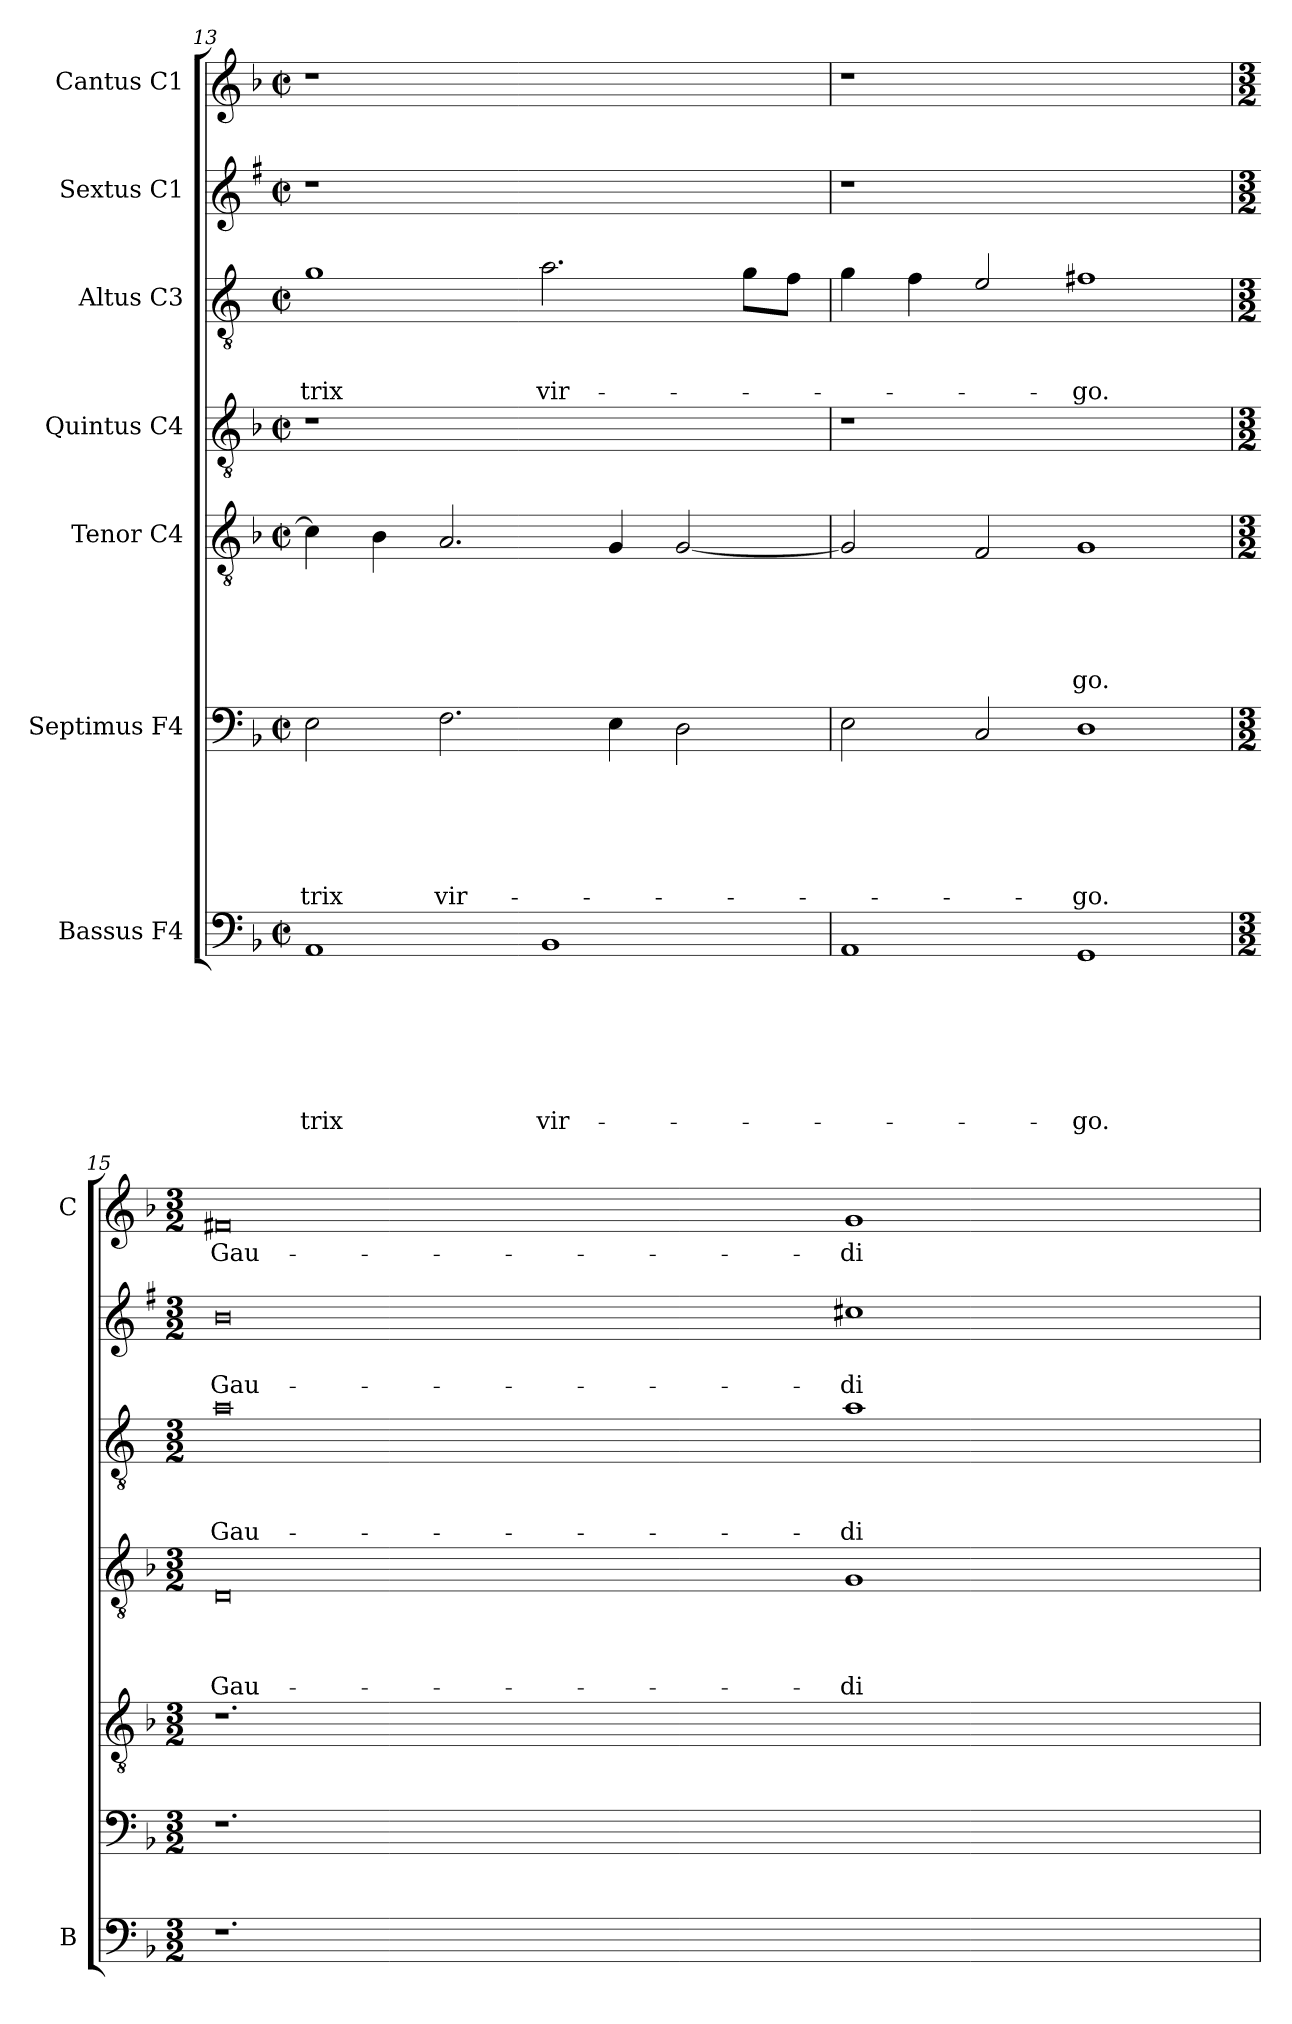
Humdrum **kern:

**kern	**text	**text	**text	**text	**text	**text	**text	**kern	**text	**text	**text	**text	**text	**text	**kern	**text	**text	**text	**text	**text	**kern	**text	**text	**text	**text	**kern	**text	**text	**text	**kern	**text	**text	**kern	**text
*part7	*part7	*part7	*part7	*part7	*part7	*part7	*part7	*part6	*part6	*part6	*part6	*part6	*part6	*part6	*part5	*part5	*part5	*part5	*part5	*part5	*part4	*part4	*part4	*part4	*part4	*part3	*part3	*part3	*part3	*part2	*part2	*part2	*part1	*part1
*staff7	*staff7	*staff7	*staff7	*staff7	*staff7	*staff7	*staff7	*staff6	*staff6	*staff6	*staff6	*staff6	*staff6	*staff6	*staff5	*staff5	*staff5	*staff5	*staff5	*staff5	*staff4	*staff4	*staff4	*staff4	*staff4	*staff3	*staff3	*staff3	*staff3	*staff2	*staff2	*staff2	*staff1	*staff1
*I"Bassus F4	*	*	*	*	*	*	*	*I"Septimus F4	*	*	*	*	*	*	*I"Tenor C4	*	*	*	*	*	*I"Quintus C4	*	*	*	*	*I"Altus C3	*	*	*	*I"Sextus C1	*	*	*I"Cantus C1	*
*I'B	*	*	*	*	*	*	*	*	*	*	*	*	*	*	*	*	*	*	*	*	*	*	*	*	*	*	*	*	*	*	*	*	*I'C	*
*clefF4	*	*	*	*	*	*	*	*clefF4	*	*	*	*	*	*	*clefGv2	*	*	*	*	*	*clefGv2	*	*	*	*	*clefGv2	*	*	*	*clefG2	*	*	*clefG2	*
*	*	*	*	*	*	*	*	*	*	*	*	*	*	*	*	*	*	*	*	*	*	*	*	*	*	*ITrd4c7	*	*	*	*ITrd1c2	*	*	*	*
*k[b-]	*	*	*	*	*	*	*	*k[b-]	*	*	*	*	*	*	*k[b-]	*	*	*	*	*	*k[b-]	*	*	*	*	*k[b-]	*	*	*	*k[b-]	*	*	*k[b-]	*
*F:	*	*	*	*	*	*	*	*F:	*	*	*	*	*	*	*F:	*	*	*	*	*	*F:	*	*	*	*	*F:	*	*	*	*F:	*	*	*F:	*
*M2/2	*	*	*	*	*	*	*	*M2/2	*	*	*	*	*	*	*M2/2	*	*	*	*	*	*M2/2	*	*	*	*	*M2/2	*	*	*	*M2/2	*	*	*M2/2	*
*met(c|)	*	*	*	*	*	*	*	*met(c|)	*	*	*	*	*	*	*met(c|)	*	*	*	*	*	*met(c|)	*	*	*	*	*met(c|)	*	*	*	*met(c|)	*	*	*met(c|)	*
=13	=13	=13	=13	=13	=13	=13	=13	=13	=13	=13	=13	=13	=13	=13	=13	=13	=13	=13	=13	=13	=13	=13	=13	=13	=13	=13	=13	=13	=13	=13	=13	=13	=13	=13
!	!	!	!	!	!	!	!LO:LY:b	!	!	!	!	!	!	!LO:LY:b	!	!	!	!	!	!	!	!	!	!	!	!	!	!	!LO:LY:b	!	!	!	!	!
1AA	.	.	.	.	.	.	-trix	2E\	.	.	.	.	.	-trix	4c\]	.	.	.	.	.	1r	.	.	.	.	1c	.	.	-trix	1r	.	.	1r	.
.	.	.	.	.	.	.	.	.	.	.	.	.	.	.	4B-\	.	.	.	.	.	.	.	.	.	.	.	.	.	.	.	.	.	.	.
!	!	!	!	!	!	!	!	!	!	!	!	!	!	!LO:LY:b	!	!	!	!	!	!	!	!	!	!	!	!	!	!	!	!	!	!	!	!
.	.	.	.	.	.	.	.	2.F\	.	.	.	.	.	vir-	2.A/	.	.	.	.	.	.	.	.	.	.	.	.	.	.	.	.	.	.	.
!	!	!	!	!	!	!	!LO:LY:b	!	!	!	!	!	!	!	!	!	!	!	!	!	!	!	!	!	!	!	!	!	!LO:LY:b	!	!	!	!	!
1BB-	.	.	.	.	.	.	vir-	.	.	.	.	.	.	.	.	.	.	.	.	.	1ryy	.	.	.	.	2.d\	.	.	vir-	1ryy	.	.	1ryy	.
.	.	.	.	.	.	.	.	4E\	.	.	.	.	.	.	4G/	.	.	.	.	.	.	.	.	.	.	.	.	.	.	.	.	.	.	.
.	.	.	.	.	.	.	.	2D\	.	.	.	.	.	.	[2G/	.	.	.	.	.	.	.	.	.	.	.	.	.	.	.	.	.	.	.
.	.	.	.	.	.	.	.	.	.	.	.	.	.	.	.	.	.	.	.	.	.	.	.	.	.	8c\L	.	.	.	.	.	.	.	.
.	.	.	.	.	.	.	.	.	.	.	.	.	.	.	.	.	.	.	.	.	.	.	.	.	.	8B-\J	.	.	.	.	.	.	.	.
=14	=14	=14	=14	=14	=14	=14	=14	=14	=14	=14	=14	=14	=14	=14	=14	=14	=14	=14	=14	=14	=14	=14	=14	=14	=14	=14	=14	=14	=14	=14	=14	=14	=14	=14
1AA	.	.	.	.	.	.	.	2E\	.	.	.	.	.	.	2G/]	.	.	.	.	.	1r	.	.	.	.	4c\	.	.	.	1r	.	.	1r	.
.	.	.	.	.	.	.	.	.	.	.	.	.	.	.	.	.	.	.	.	.	.	.	.	.	.	4B-\	.	.	.	.	.	.	.	.
.	.	.	.	.	.	.	.	2C/	.	.	.	.	.	.	2F/	.	.	.	.	.	.	.	.	.	.	2A/	.	.	.	.	.	.	.	.
!	!	!	!	!	!	!	!LO:LY:b	!	!	!	!	!	!	!LO:LY:b	!	!	!	!	!	!LO:LY:b	!	!	!	!	!	!	!	!	!LO:LY:b	!	!	!	!	!
1GG	.	.	.	.	.	.	-go.	1D	.	.	.	.	.	-go.	1G	.	.	.	.	-go.	1ryy	.	.	.	.	1Bn	.	.	-go.	1ryy	.	.	1ryy	.
=15	=15	=15	=15	=15	=15	=15	=15	=15	=15	=15	=15	=15	=15	=15	=15	=15	=15	=15	=15	=15	=15	=15	=15	=15	=15	=15	=15	=15	=15	=15	=15	=15	=15	=15
*M3/2	*	*	*	*	*	*	*	*M3/2	*	*	*	*	*	*	*M3/2	*	*	*	*	*	*M3/2	*	*	*	*	*M3/2	*	*	*	*M3/2	*	*	*M3/2	*
!	!	!	!	!	!	!	!	!	!	!	!	!	!	!	!	!	!	!	!	!	!	!	!	!	!LO:LY:b	!	!	!	!LO:LY:b	!	!	!LO:LY:b	!	!LO:LY:b
*^	*	*	*	*	*	*	*	*^	*	*	*	*	*	*	*^	*	*	*	*	*	*^	*	*	*	*	*^	*	*	*	*^	*	*	*^	*
1.r	16.ryy	.	.	.	.	.	.	.	1.r	16.ryy	.	.	.	.	.	.	1.r	16.ryy	.	.	.	.	.	0D	12ryy	.	.	.	Gau-	0d	16.ryy	.	.	Gau-	0a	16.ryy	.	Gau-	0f#X	16.ryy	Gau-
.	.	.	.	.	.	.	.	.	.	.	.	.	.	.	.	.	.	.	.	.	.	.	.	.	48ryy	.	.	.	.	.	.	.	.	.	.	.	.	.	.	.	.
.	1ryy	.	.	.	.	.	.	.	.	1ryy	.	.	.	.	.	.	.	1ryy	.	.	.	.	.	.	.	.	.	.	.	.	1ryy	.	.	.	.	1ryy	.	.	.	1ryy	.
.	.	.	.	.	.	.	.	.	.	.	.	.	.	.	.	.	.	.	.	.	.	.	.	.	3%2ryy	.	.	.	.	.	.	.	.	.	.	.	.	.	.	.	.
.	.	.	.	.	.	.	.	.	.	.	.	.	.	.	.	.	.	.	.	.	.	.	.	.	3%2ryy	.	.	.	.	.	.	.	.	.	.	.	.	.	.	.	.
.	1ryy	.	.	.	.	.	.	.	.	1ryy	.	.	.	.	.	.	.	1ryy	.	.	.	.	.	.	.	.	.	.	.	.	1ryy	.	.	.	.	1ryy	.	.	.	1ryy	.
.	.	.	.	.	.	.	.	.	.	.	.	.	.	.	.	.	.	.	.	.	.	.	.	.	3%2ryy	.	.	.	.	.	.	.	.	.	.	.	.	.	.	.	.
1.ryy	.	.	.	.	.	.	.	.	1.ryy	.	.	.	.	.	.	.	1.ryy	.	.	.	.	.	.	.	.	.	.	.	.	.	.	.	.	.	.	.	.	.	.	.	.
!	!	!	!	!	!	!	!	!	!	!	!	!	!	!	!	!	!	!	!	!	!	!	!	!	!	!	!	!	!LO:LY:b	!	!	!	!	!LO:LY:b	!	!	!	!LO:LY:b	!	!	!LO:LY:b
.	.	.	.	.	.	.	.	.	.	.	.	.	.	.	.	.	.	.	.	.	.	.	.	1G	.	.	.	.	-di-	1d	.	.	.	-di-	1bn	.	.	-di-	1g	.	-di-
.	2ryy	.	.	.	.	.	.	.	.	2ryy	.	.	.	.	.	.	.	2ryy	.	.	.	.	.	.	.	.	.	.	.	.	2ryy	.	.	.	.	2ryy	.	.	.	2ryy	.
.	.	.	.	.	.	.	.	.	.	.	.	.	.	.	.	.	.	.	.	.	.	.	.	.	3%2ryy	.	.	.	.	.	.	.	.	.	.	.	.	.	.	.	.
.	4ryy	.	.	.	.	.	.	.	.	4ryy	.	.	.	.	.	.	.	4ryy	.	.	.	.	.	.	.	.	.	.	.	.	4ryy	.	.	.	.	4ryy	.	.	.	4ryy	.
.	.	.	.	.	.	.	.	.	.	.	.	.	.	.	.	.	.	.	.	.	.	.	.	.	6ryy	.	.	.	.	.	.	.	.	.	.	.	.	.	.	.	.
.	8ryy	.	.	.	.	.	.	.	.	8ryy	.	.	.	.	.	.	.	8ryy	.	.	.	.	.	.	.	.	.	.	.	.	8ryy	.	.	.	.	8ryy	.	.	.	8ryy	.
.	.	.	.	.	.	.	.	.	.	.	.	.	.	.	.	.	.	.	.	.	.	.	.	.	24.ryy	.	.	.	.	.	.	.	.	.	.	.	.	.	.	.	.
.	32ryy	.	.	.	.	.	.	.	.	32ryy	.	.	.	.	.	.	.	32ryy	.	.	.	.	.	.	.	.	.	.	.	.	32ryy	.	.	.	.	32ryy	.	.	.	32ryy	.
*v	*v	*	*	*	*	*	*	*	*	*	*	*	*	*	*	*	*v	*v	*	*	*	*	*	*v	*v	*	*	*	*	*v	*v	*	*	*	*v	*v	*	*	*v	*v	*
*	*	*	*	*	*	*	*	*v	*v	*	*	*	*	*	*	*	*	*	*	*	*	*	*	*	*	*	*	*	*	*	*	*	*	*	*
=	=	=	=	=	=	=	=	=	=	=	=	=	=	=	=	=	=	=	=	=	=	=	=	=	=	=	=	=	=	=	=	=	=	=
*-	*-	*-	*-	*-	*-	*-	*-	*-	*-	*-	*-	*-	*-	*-	*-	*-	*-	*-	*-	*-	*-	*-	*-	*-	*-	*-	*-	*-	*-	*-	*-	*-	*-	*-
